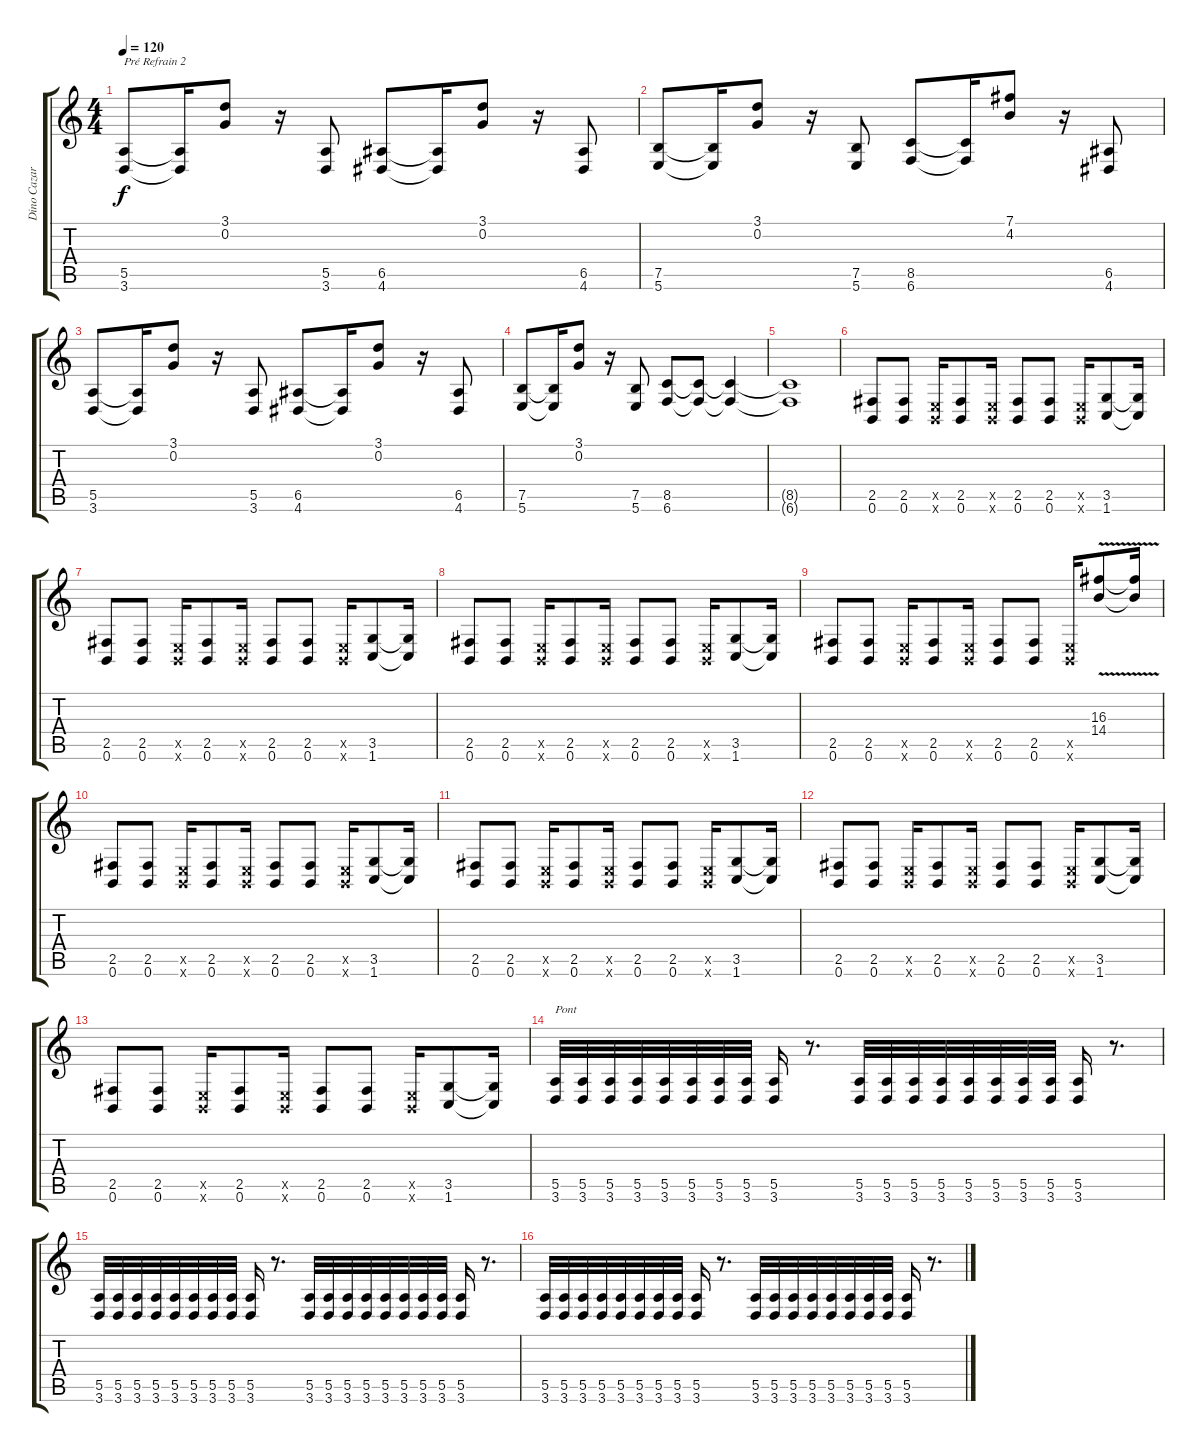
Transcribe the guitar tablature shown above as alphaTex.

\track ("Dino Cazares" "Dino Cazar") {instrument distortionguitar}
\staff {score tabs}
\tuning (B3 G3 D3 A2 E2 B1) {hide}
\ts (4 4)
\tempo 120
\clef g2
\ks c
(5.5 3.6).8{txt "Pré Refrain 2" dy f} (5.5{t} 3.6{t}).16 (3.1 0.2).8 r.16 (5.5 3.6).8 (6.5 4.6).8 (6.5{t} 4.6{t}).16 (3.1 0.2).8 r.16 (6.5 4.6).8 |
(7.5 5.6).8 (7.5{t} 5.6{t}).16 (3.1 0.2).8 r.16 (7.5 5.6).8 (8.5 6.6).8 (8.5{t} 6.6{t}).16 (7.1 4.2).8 r.16 (6.5 4.6).8 |
(5.5 3.6).8 (5.5{t} 3.6{t}).16 (3.1 0.2).8 r.16 (5.5 3.6).8 (6.5 4.6).8 (6.5{t} 4.6{t}).16 (3.1 0.2).8 r.16 (6.5 4.6).8 |
(7.5 5.6).8 (7.5{t} 5.6{t}).16 (3.1 0.2).8 r.16 (7.5 5.6).8 (8.5 6.6).8 (8.5{t} 6.6{t}).8 (8.5{t} 6.6{t}).4 |
(8.5{t} 6.6{t}).1 |
(2.5 0.6).8 (2.5 0.6).8 (0.5{x} 0.6{x}).16 (2.5 0.6).8 (0.5{x} 0.6{x}).16 (2.5 0.6).8 (2.5 0.6).8 (0.5{x} 0.6{x}).16 (3.5 1.6).8 (3.5{t} 1.6{t}).16 |
(2.5 0.6).8 (2.5 0.6).8 (0.5{x} 0.6{x}).16 (2.5 0.6).8 (0.5{x} 0.6{x}).16 (2.5 0.6).8 (2.5 0.6).8 (0.5{x} 0.6{x}).16 (3.5 1.6).8 (3.5{t} 1.6{t}).16 |
(2.5 0.6).8 (2.5 0.6).8 (0.5{x} 0.6{x}).16 (2.5 0.6).8 (0.5{x} 0.6{x}).16 (2.5 0.6).8 (2.5 0.6).8 (0.5{x} 0.6{x}).16 (3.5 1.6).8 (3.5{t} 1.6{t}).16 |
(2.5 0.6).8 (2.5 0.6).8 (0.5{x} 0.6{x}).16 (2.5 0.6).8 (0.5{x} 0.6{x}).16 (2.5 0.6).8 (2.5 0.6).8 (0.5{x} 0.6{x}).16 (16.3{v} 14.4{v}).8 (16.3{t} 14.4{t}).16 |
(2.5 0.6).8 (2.5 0.6).8 (0.5{x} 0.6{x}).16 (2.5 0.6).8 (0.5{x} 0.6{x}).16 (2.5 0.6).8 (2.5 0.6).8 (0.5{x} 0.6{x}).16 (3.5 1.6).8 (3.5{t} 1.6{t}).16 |
(2.5 0.6).8 (2.5 0.6).8 (0.5{x} 0.6{x}).16 (2.5 0.6).8 (0.5{x} 0.6{x}).16 (2.5 0.6).8 (2.5 0.6).8 (0.5{x} 0.6{x}).16 (3.5 1.6).8 (3.5{t} 1.6{t}).16 |
(2.5 0.6).8 (2.5 0.6).8 (0.5{x} 0.6{x}).16 (2.5 0.6).8 (0.5{x} 0.6{x}).16 (2.5 0.6).8 (2.5 0.6).8 (0.5{x} 0.6{x}).16 (3.5 1.6).8 (3.5{t} 1.6{t}).16 |
(2.5 0.6).8 (2.5 0.6).8 (0.5{x} 0.6{x}).16 (2.5 0.6).8 (0.5{x} 0.6{x}).16 (2.5 0.6).8 (2.5 0.6).8 (0.5{x} 0.6{x}).16 (3.5 1.6).8 (3.5{t} 1.6{t}).16 |
(5.5 3.6).32{txt "Pont"} (5.5 3.6).32 (5.5 3.6).32 (5.5 3.6).32 (5.5 3.6).32 (5.5 3.6).32 (5.5 3.6).32 (5.5 3.6).32 (5.5 3.6).16 r.8{d} (5.5 3.6).32 (5.5 3.6).32 (5.5 3.6).32 (5.5 3.6).32 (5.5 3.6).32 (5.5 3.6).32 (5.5 3.6).32 (5.5 3.6).32 (5.5 3.6).16 r.8{d} |
(5.5 3.6).32 (5.5 3.6).32 (5.5 3.6).32 (5.5 3.6).32 (5.5 3.6).32 (5.5 3.6).32 (5.5 3.6).32 (5.5 3.6).32 (5.5 3.6).16 r.8{d} (5.5 3.6).32 (5.5 3.6).32 (5.5 3.6).32 (5.5 3.6).32 (5.5 3.6).32 (5.5 3.6).32 (5.5 3.6).32 (5.5 3.6).32 (5.5 3.6).16 r.8{d} |
(5.5 3.6).32 (5.5 3.6).32 (5.5 3.6).32 (5.5 3.6).32 (5.5 3.6).32 (5.5 3.6).32 (5.5 3.6).32 (5.5 3.6).32 (5.5 3.6).16 r.8{d} (5.5 3.6).32 (5.5 3.6).32 (5.5 3.6).32 (5.5 3.6).32 (5.5 3.6).32 (5.5 3.6).32 (5.5 3.6).32 (5.5 3.6).32 (5.5 3.6).16 r.8{d}
